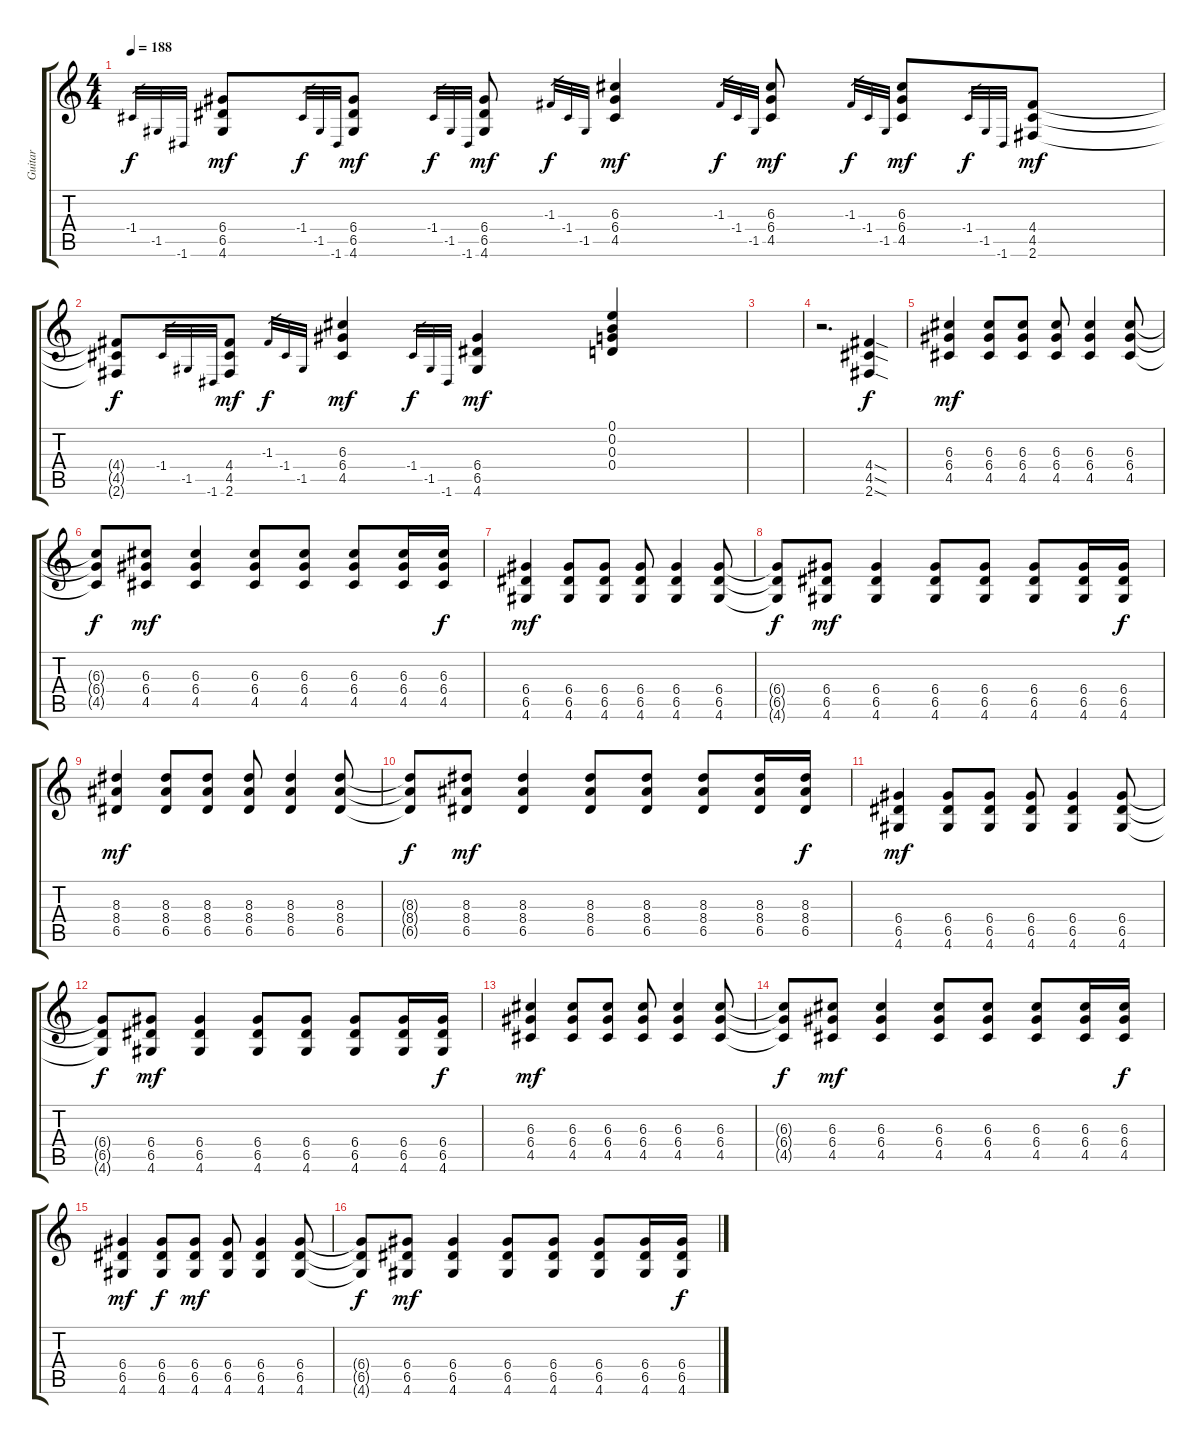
\track ("Guitar" "Guitar") {instrument distortionguitar}
\staff {score tabs}
\tuning (E4 B3 G3 D3 A2 E2) {hide}
\ts (4 4)
\tempo 188
\clef g2
\ks c
-1.4.32{gr dy f} -1.5.32{gr} -1.6.32{gr} (6.4 6.5 4.6).8{dy mf balance 16} -1.4.32{gr dy f} -1.5.32{gr} -1.6.32{gr} (6.4 6.5 4.6).8{dy mf} -1.4.32{gr dy f} -1.5.32{gr} -1.6.32{gr} (6.4 6.5 4.6).8{dy mf} -1.3.32{gr dy f} -1.4.32{gr} -1.5.32{gr} (6.3 6.4 4.5).4{dy mf} -1.3.32{gr dy f} -1.4.32{gr} -1.5.32{gr} (6.3 6.4 4.5).8{dy mf} -1.3.32{gr dy f} -1.4.32{gr} -1.5.32{gr} (6.3 6.4 4.5).8{dy mf} -1.4.32{gr dy f} -1.5.32{gr} -1.6.32{gr} (4.4 4.5 2.6).8{dy mf} |
(4.4{t} 4.5{t} 2.6{t}).8{dy f} -1.4.32{gr} -1.5.32{gr} -1.6.32{gr} (4.4 4.5 2.6).8{dy mf} -1.3.32{gr dy f} -1.4.32{gr} -1.5.32{gr} (6.3 6.4 4.5).4{dy mf} -1.4.32{gr dy f} -1.5.32{gr} -1.6.32{gr} (6.4 6.5 4.6).4{dy mf} (0.1 0.2 0.3 0.4).4{balance 8} |
|
r.2{d} (4.4{sod} 4.5{sod} 2.6{sod}).4{dy f balance 8} |
(6.3 6.4 4.5).4{dy mf} (6.3 6.4 4.5).8 (6.3 6.4 4.5).8 (6.3 6.4 4.5).8 (6.3 6.4 4.5).4 (6.3 6.4 4.5).8 |
(6.3{t} 6.4{t} 4.5{t}).8{dy f} (6.3 6.4 4.5).8{dy mf} (6.3 6.4 4.5).4 (6.3 6.4 4.5).8 (6.3 6.4 4.5).8 (6.3 6.4 4.5).8 (6.3 6.4 4.5).16 (6.3 6.4 4.5).16{dy f} |
(6.4 6.5 4.6).4{dy mf} (6.4 6.5 4.6).8 (6.4 6.5 4.6).8 (6.4 6.5 4.6).8 (6.4 6.5 4.6).4 (6.4 6.5 4.6).8 |
(6.4{t} 6.5{t} 4.6{t}).8{dy f} (6.4 6.5 4.6).8{dy mf} (6.4 6.5 4.6).4 (6.4 6.5 4.6).8 (6.4 6.5 4.6).8 (6.4 6.5 4.6).8 (6.4 6.5 4.6).16 (6.4 6.5 4.6).16{dy f} |
(8.3 8.4 6.5).4{dy mf} (8.3 8.4 6.5).8 (8.3 8.4 6.5).8 (8.3 8.4 6.5).8 (8.3 8.4 6.5).4 (8.3 8.4 6.5).8 |
(8.3{t} 8.4{t} 6.5{t}).8{dy f} (8.3 8.4 6.5).8{dy mf} (8.3 8.4 6.5).4 (8.3 8.4 6.5).8 (8.3 8.4 6.5).8 (8.3 8.4 6.5).8 (8.3 8.4 6.5).16 (8.3 8.4 6.5).16{dy f} |
(6.4 6.5 4.6).4{dy mf} (6.4 6.5 4.6).8 (6.4 6.5 4.6).8 (6.4 6.5 4.6).8 (6.4 6.5 4.6).4 (6.4 6.5 4.6).8 |
(6.4{t} 6.5{t} 4.6{t}).8{dy f} (6.4 6.5 4.6).8{dy mf} (6.4 6.5 4.6).4 (6.4 6.5 4.6).8 (6.4 6.5 4.6).8 (6.4 6.5 4.6).8 (6.4 6.5 4.6).16 (6.4 6.5 4.6).16{dy f} |
(6.3 6.4 4.5).4{dy mf} (6.3 6.4 4.5).8 (6.3 6.4 4.5).8 (6.3 6.4 4.5).8 (6.3 6.4 4.5).4 (6.3 6.4 4.5).8 |
(6.3{t} 6.4{t} 4.5{t}).8{dy f} (6.3 6.4 4.5).8{dy mf} (6.3 6.4 4.5).4 (6.3 6.4 4.5).8 (6.3 6.4 4.5).8 (6.3 6.4 4.5).8 (6.3 6.4 4.5).16 (6.3 6.4 4.5).16{dy f} |
(6.4 6.5 4.6).4{dy mf} (6.4 6.5 4.6).8{dy f} (6.4 6.5 4.6).8{dy mf} (6.4 6.5 4.6).8 (6.4 6.5 4.6).4 (6.4 6.5 4.6).8 |
(6.4{t} 6.5{t} 4.6{t}).8{dy f} (6.4 6.5 4.6).8{dy mf} (6.4 6.5 4.6).4 (6.4 6.5 4.6).8 (6.4 6.5 4.6).8 (6.4 6.5 4.6).8 (6.4 6.5 4.6).16 (6.4 6.5 4.6).16{dy f}
